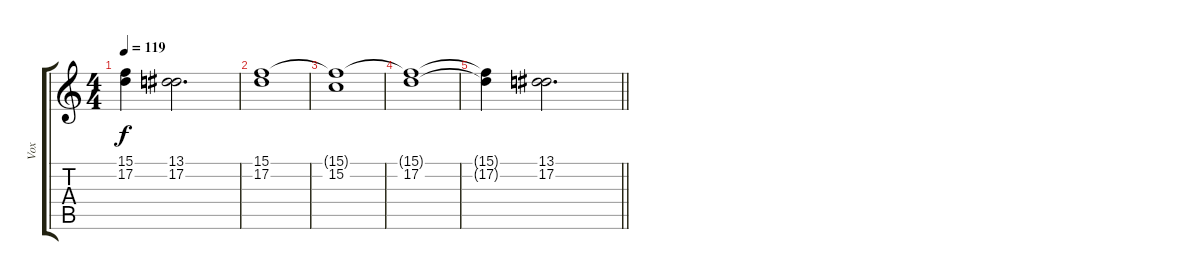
\track ("Vox" "Vox") {instrument lead2sawtooth}
\staff {score tabs}
\tuning (D4 A3 F3 C3 G2 C2) {hide}
\ts (4 4)
\tempo 119
\clef g2
\ks c
(15.1{t} 17.2{t}).4{dy f} (13.1 17.2).2{d} |
(15.1 17.2).1 |
(15.1{t} 15.2).1 |
(15.1{t} 17.2).1 |
\barLineRight lightlight
(15.1{t} 17.2{t}).4 (13.1 17.2).2{d}
